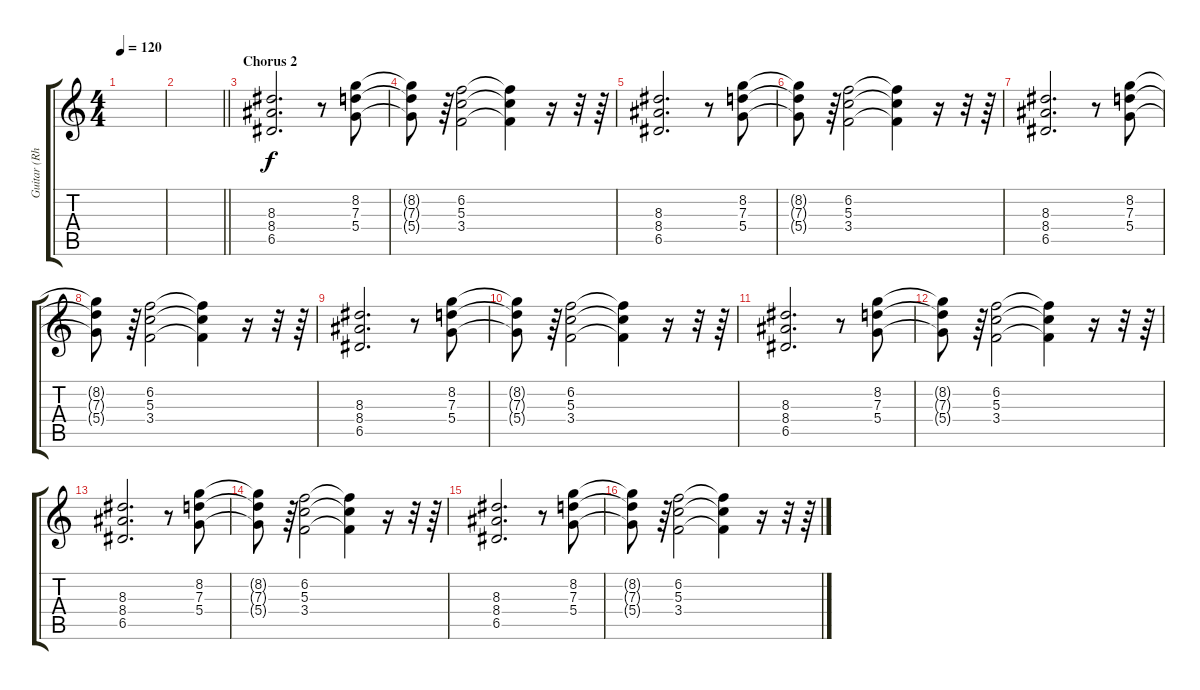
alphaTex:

\track ("Guitar (Rhythm)" "Guitar (Rh") {instrument overdrivenguitar}
\staff {score tabs}
\tuning (E4 B3 G3 D3 A2 E2) {hide}
\ts (4 4)
\tempo 120
\clef g2
\ks c
|
\barLineRight lightlight
|
\section ("" "Chorus 2")
(8.3 8.4 6.5).2{d} r.8 (8.2 7.3 5.4).8 |
(8.2{t} 7.3{t} 5.4{t}).8 r.64 (6.2 5.3 3.4).2 (6.2{t} 5.3{t} 3.4{t}).4 r.16 r.32 r.64 |
(8.3 8.4 6.5).2{d} r.8 (8.2 7.3 5.4).8 |
(8.2{t} 7.3{t} 5.4{t}).8 r.64 (6.2 5.3 3.4).2 (6.2{t} 5.3{t} 3.4{t}).4 r.16 r.32 r.64 |
(8.3 8.4 6.5).2{d} r.8 (8.2 7.3 5.4).8 |
(8.2{t} 7.3{t} 5.4{t}).8 r.64 (6.2 5.3 3.4).2 (6.2{t} 5.3{t} 3.4{t}).4 r.16 r.32 r.64 |
(8.3 8.4 6.5).2{d} r.8 (8.2 7.3 5.4).8 |
(8.2{t} 7.3{t} 5.4{t}).8 r.64 (6.2 5.3 3.4).2 (6.2{t} 5.3{t} 3.4{t}).4 r.16 r.32 r.64 |
(8.3 8.4 6.5).2{d} r.8 (8.2 7.3 5.4).8 |
(8.2{t} 7.3{t} 5.4{t}).8 r.64 (6.2 5.3 3.4).2 (6.2{t} 5.3{t} 3.4{t}).4 r.16 r.32 r.64 |
(8.3 8.4 6.5).2{d} r.8 (8.2 7.3 5.4).8 |
(8.2{t} 7.3{t} 5.4{t}).8 r.64 (6.2 5.3 3.4).2 (6.2{t} 5.3{t} 3.4{t}).4 r.16 r.32 r.64 |
(8.3 8.4 6.5).2{d} r.8 (8.2 7.3 5.4).8 |
(8.2{t} 7.3{t} 5.4{t}).8 r.64 (6.2 5.3 3.4).2 (6.2{t} 5.3{t} 3.4{t}).4 r.16 r.32 r.64
